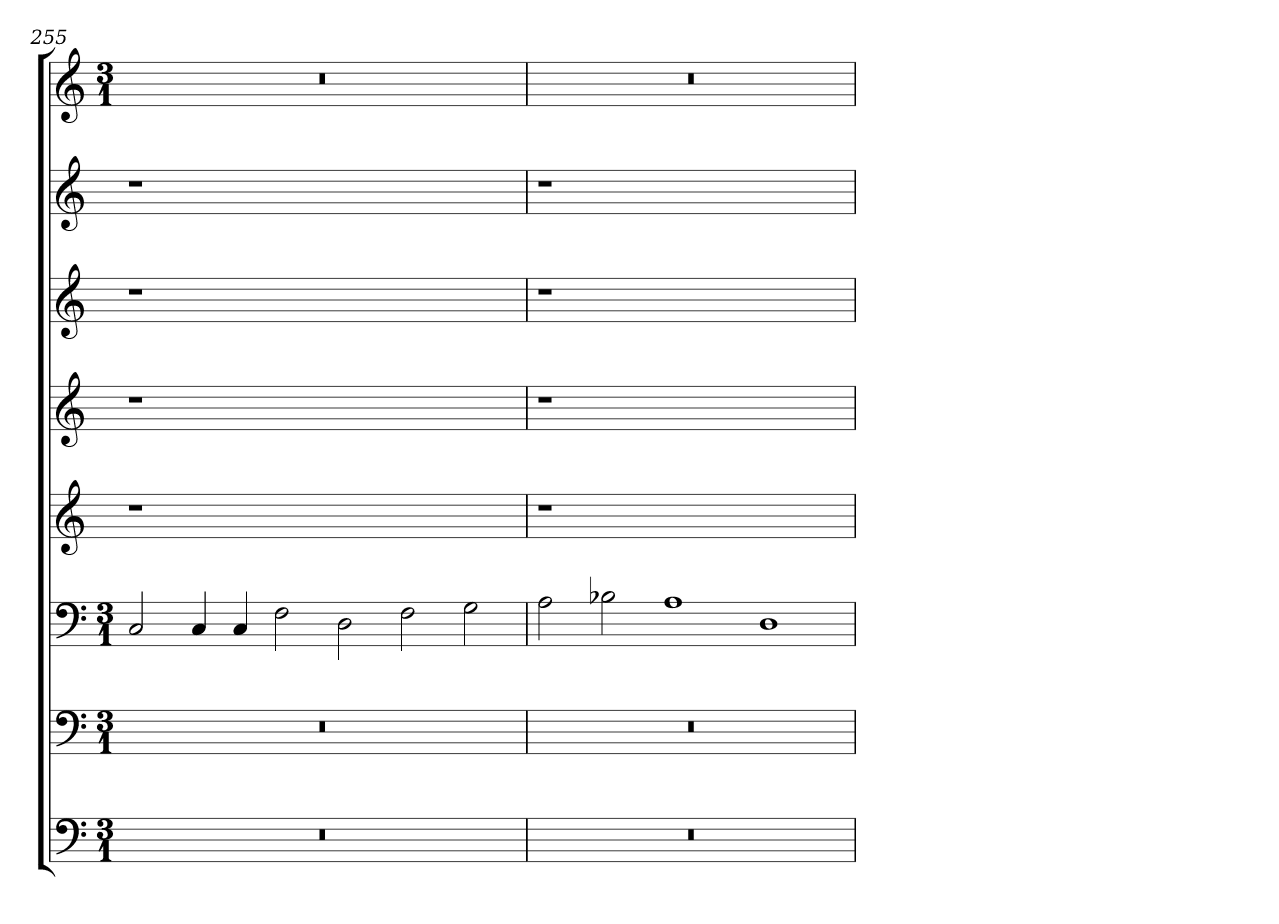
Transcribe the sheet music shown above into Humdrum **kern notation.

**kern	**kern	**kern	**kern	**kern	**kern	**kern	**kern
*part8	*part7	*part6	*part5	*part4	*part3	*part2	*part1
*staff8	*staff7	*staff6	*staff5	*staff4	*staff3	*staff2	*staff1
*clefF4	*clefF4	*clefF4	*clefG2	*clefG2	*clefG2	*clefG2	*clefG2
*k[]	*k[]	*k[]	*k[]	*k[]	*k[]	*k[]	*k[]
*C:	*C:	*C:	*C:	*C:	*C:	*C:	*C:
*M3/1	*M3/1	*M3/1	*	*	*	*	*M3/1
=255	=255	=255	=255	=255	=255	=255	=255
0.r	0.r	2C/	1r	1r	1r	1r	0.r
.	.	4C/	.	.	.	.	.
.	.	4C/	.	.	.	.	.
.	.	2F\	0ryy	0ryy	0ryy	0ryy	.
.	.	2D\	.	.	.	.	.
.	.	2F\	.	.	.	.	.
.	.	2G\	.	.	.	.	.
=256	=256	=256	=256	=256	=256	=256	=256
0.r	0.r	2A\	1r	1r	1r	1r	0.r
.	.	2B-X\	.	.	.	.	.
.	.	1A	0ryy	0ryy	0ryy	0ryy	.
.	.	1D	.	.	.	.	.
=	=	=	=	=	=	=	=
*-	*-	*-	*-	*-	*-	*-	*-
